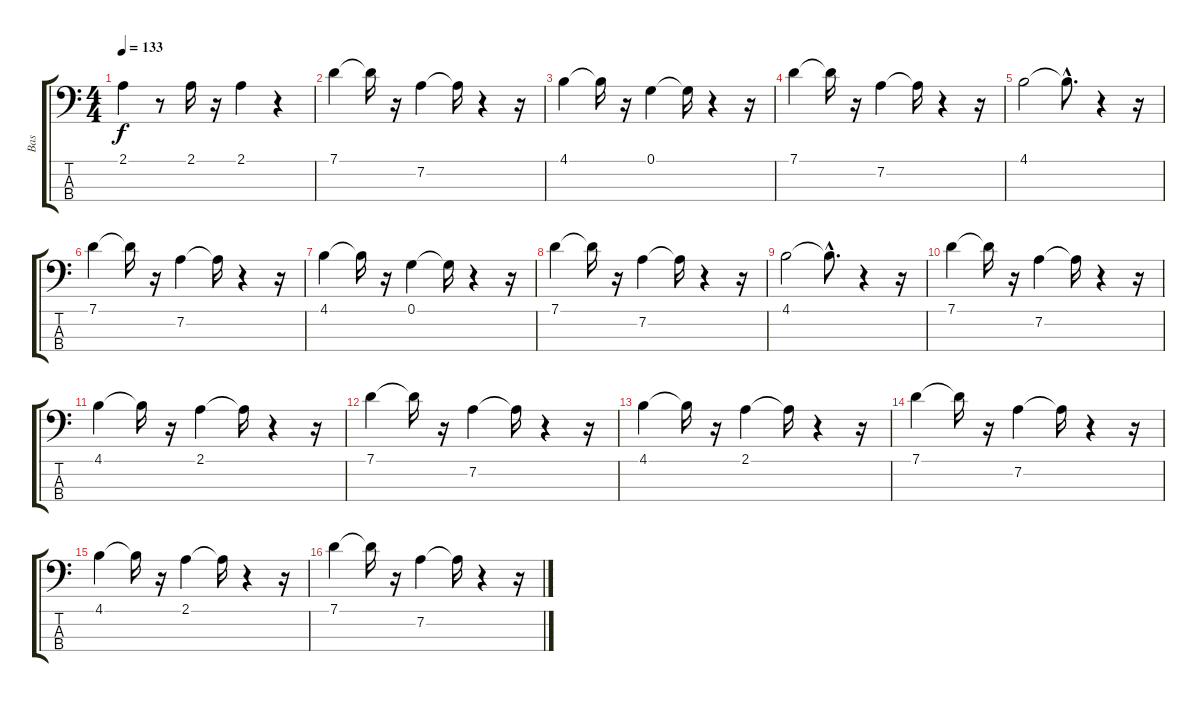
\track ("Bas" "Bas") {instrument electricbasspick}
\staff {score tabs}
\tuning (G2 D2 A1 E1) {hide}
\ts (4 4)
\tempo 133
\clef f4
\ks c
2.1.4{dy f} r.8 2.1.16 r.16 2.1.4 r.4 |
7.1.4 7.1{t}.16 r.16 7.2.4 7.2{t}.16 r.4 r.16 |
4.1.4 4.1{t}.16 r.16 0.1.4 0.1{t}.16 r.4 r.16 |
7.1.4 7.1{t}.16 r.16 7.2.4 7.2{t}.16 r.4 r.16 |
4.1.2 4.1{hac t}.8{d} r.4 r.16 |
7.1.4 7.1{t}.16 r.16 7.2.4 7.2{t}.16 r.4 r.16 |
4.1.4 4.1{t}.16 r.16 0.1.4 0.1{t}.16 r.4 r.16 |
7.1.4 7.1{t}.16 r.16 7.2.4 7.2{t}.16 r.4 r.16 |
4.1.2 4.1{hac t}.8{d} r.4 r.16 |
7.1.4 7.1{t}.16 r.16 7.2.4 7.2{t}.16 r.4 r.16 |
4.1.4 4.1{t}.16 r.16 2.1.4 2.1{t}.16 r.4 r.16 |
7.1.4 7.1{t}.16 r.16 7.2.4 7.2{t}.16 r.4 r.16 |
4.1.4 4.1{t}.16 r.16 2.1.4 2.1{t}.16 r.4 r.16 |
7.1.4 7.1{t}.16 r.16 7.2.4 7.2{t}.16 r.4 r.16 |
4.1.4 4.1{t}.16 r.16 2.1.4 2.1{t}.16 r.4 r.16 |
7.1.4 7.1{t}.16 r.16 7.2.4 7.2{t}.16 r.4 r.16
